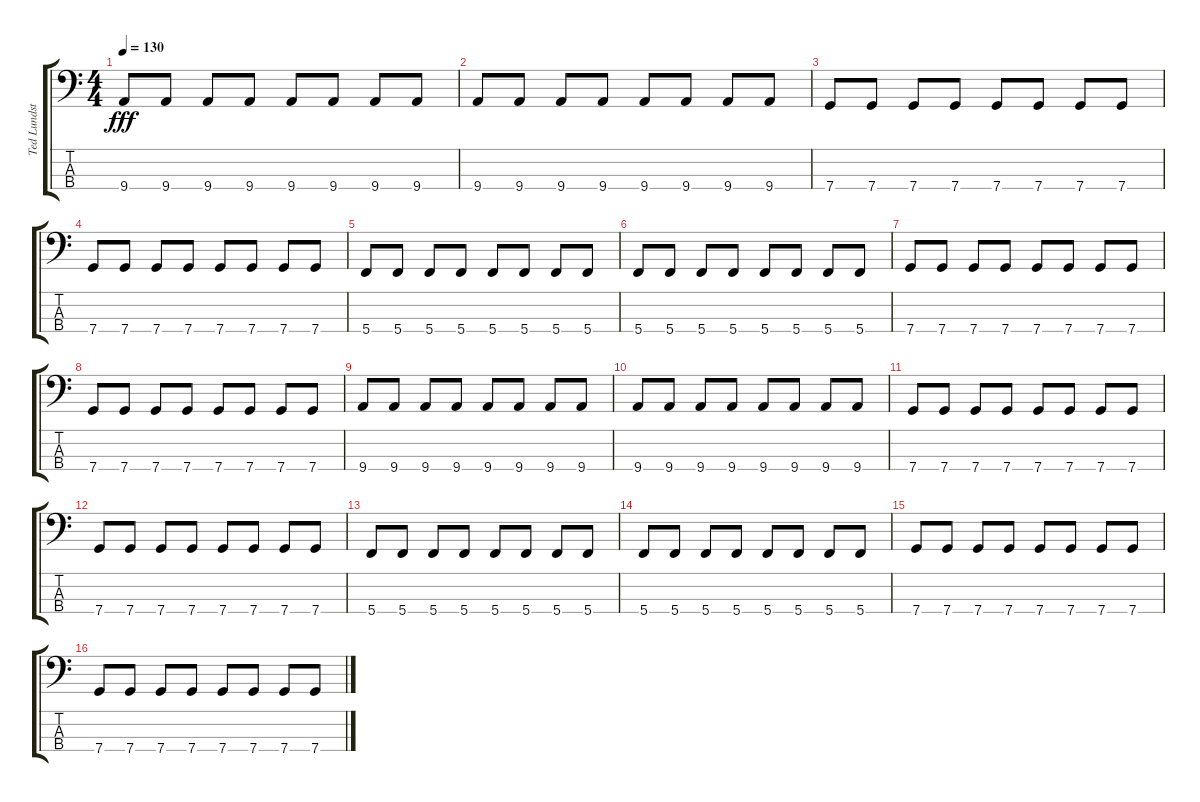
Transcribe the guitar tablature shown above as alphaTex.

\track ("Ted Lundström" "Ted Lundst") {instrument fretlessbass}
\staff {score tabs}
\tuning (Eb2 Bb1 F1 C1) {hide}
\ts (4 4)
\tempo 130
\clef f4
\ks c
9.4.8{dy fff volume 10} 9.4.8 9.4.8 9.4.8 9.4.8 9.4.8 9.4.8 9.4.8 |
9.4.8 9.4.8 9.4.8 9.4.8 9.4.8 9.4.8 9.4.8 9.4.8 |
7.4.8 7.4.8 7.4.8 7.4.8 7.4.8 7.4.8 7.4.8 7.4.8 |
7.4.8 7.4.8 7.4.8 7.4.8 7.4.8 7.4.8 7.4.8 7.4.8 |
5.4.8{volume 9} 5.4.8 5.4.8 5.4.8 5.4.8 5.4.8 5.4.8 5.4.8 |
5.4.8 5.4.8 5.4.8 5.4.8 5.4.8 5.4.8 5.4.8 5.4.8 |
7.4.8 7.4.8 7.4.8 7.4.8 7.4.8 7.4.8 7.4.8 7.4.8 |
7.4.8 7.4.8 7.4.8 7.4.8 7.4.8 7.4.8 7.4.8 7.4.8 |
9.4.8{volume 7} 9.4.8 9.4.8 9.4.8 9.4.8 9.4.8 9.4.8 9.4.8 |
9.4.8 9.4.8 9.4.8 9.4.8 9.4.8 9.4.8 9.4.8 9.4.8 |
7.4.8 7.4.8 7.4.8 7.4.8 7.4.8 7.4.8 7.4.8 7.4.8 |
7.4.8 7.4.8 7.4.8 7.4.8 7.4.8 7.4.8 7.4.8 7.4.8 |
5.4.8{volume 5} 5.4.8 5.4.8 5.4.8 5.4.8 5.4.8 5.4.8 5.4.8 |
5.4.8 5.4.8 5.4.8 5.4.8 5.4.8 5.4.8 5.4.8 5.4.8 |
7.4.8 7.4.8 7.4.8 7.4.8 7.4.8 7.4.8 7.4.8 7.4.8 |
7.4.8 7.4.8 7.4.8 7.4.8 7.4.8 7.4.8 7.4.8 7.4.8
